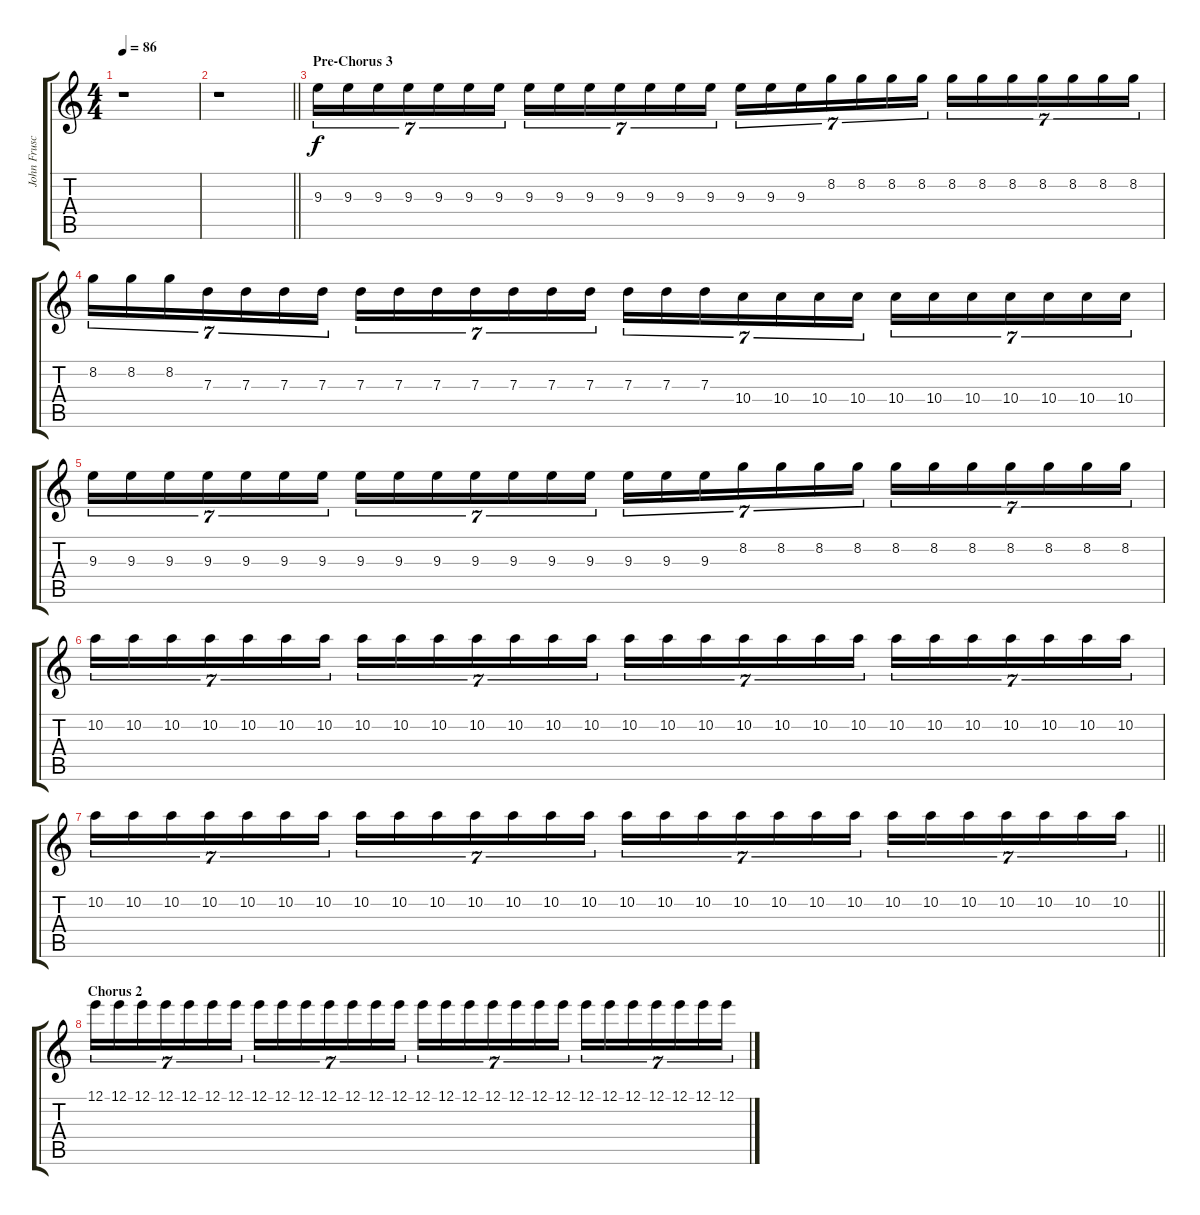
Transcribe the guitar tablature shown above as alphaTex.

\track ("John Frusciante | Gtr. 2" "John Frusc") {instrument distortionguitar}
\staff {score tabs}
\tuning (E4 B3 G3 D3 A2 E2) {hide}
\ts (4 4)
\tempo 86
\clef g2
\ks c
r.1{dy f} |
\barLineRight lightlight
r.1 |
\section ("" "Pre-Chorus 3")
9.3.16{tu (7 4)} 9.3.16{tu (7 4)} 9.3.16{tu (7 4)} 9.3.16{tu (7 4)} 9.3.16{tu (7 4)} 9.3.16{tu (7 4)} 9.3.16{tu (7 4)} 9.3.16{tu (7 4)} 9.3.16{tu (7 4)} 9.3.16{tu (7 4)} 9.3.16{tu (7 4)} 9.3.16{tu (7 4)} 9.3.16{tu (7 4)} 9.3.16{tu (7 4)} 9.3.16{tu (7 4)} 9.3.16{tu (7 4)} 9.3.16{tu (7 4)} 8.2.16{tu (7 4)} 8.2.16{tu (7 4)} 8.2.16{tu (7 4)} 8.2.16{tu (7 4)} 8.2.16{tu (7 4)} 8.2.16{tu (7 4)} 8.2.16{tu (7 4)} 8.2.16{tu (7 4)} 8.2.16{tu (7 4)} 8.2.16{tu (7 4)} 8.2.16{tu (7 4)} |
8.2.16{tu (7 4)} 8.2.16{tu (7 4)} 8.2.16{tu (7 4)} 7.3.16{tu (7 4)} 7.3.16{tu (7 4)} 7.3.16{tu (7 4)} 7.3.16{tu (7 4)} 7.3.16{tu (7 4)} 7.3.16{tu (7 4)} 7.3.16{tu (7 4)} 7.3.16{tu (7 4)} 7.3.16{tu (7 4)} 7.3.16{tu (7 4)} 7.3.16{tu (7 4)} 7.3.16{tu (7 4)} 7.3.16{tu (7 4)} 7.3.16{tu (7 4)} 10.4.16{tu (7 4)} 10.4.16{tu (7 4)} 10.4.16{tu (7 4)} 10.4.16{tu (7 4)} 10.4.16{tu (7 4)} 10.4.16{tu (7 4)} 10.4.16{tu (7 4)} 10.4.16{tu (7 4)} 10.4.16{tu (7 4)} 10.4.16{tu (7 4)} 10.4.16{tu (7 4)} |
9.3.16{tu (7 4)} 9.3.16{tu (7 4)} 9.3.16{tu (7 4)} 9.3.16{tu (7 4)} 9.3.16{tu (7 4)} 9.3.16{tu (7 4)} 9.3.16{tu (7 4)} 9.3.16{tu (7 4)} 9.3.16{tu (7 4)} 9.3.16{tu (7 4)} 9.3.16{tu (7 4)} 9.3.16{tu (7 4)} 9.3.16{tu (7 4)} 9.3.16{tu (7 4)} 9.3.16{tu (7 4)} 9.3.16{tu (7 4)} 9.3.16{tu (7 4)} 8.2.16{tu (7 4)} 8.2.16{tu (7 4)} 8.2.16{tu (7 4)} 8.2.16{tu (7 4)} 8.2.16{tu (7 4)} 8.2.16{tu (7 4)} 8.2.16{tu (7 4)} 8.2.16{tu (7 4)} 8.2.16{tu (7 4)} 8.2.16{tu (7 4)} 8.2.16{tu (7 4)} |
10.2.16{tu (7 4)} 10.2.16{tu (7 4)} 10.2.16{tu (7 4)} 10.2.16{tu (7 4)} 10.2.16{tu (7 4)} 10.2.16{tu (7 4)} 10.2.16{tu (7 4)} 10.2.16{tu (7 4)} 10.2.16{tu (7 4)} 10.2.16{tu (7 4)} 10.2.16{tu (7 4)} 10.2.16{tu (7 4)} 10.2.16{tu (7 4)} 10.2.16{tu (7 4)} 10.2.16{tu (7 4)} 10.2.16{tu (7 4)} 10.2.16{tu (7 4)} 10.2.16{tu (7 4)} 10.2.16{tu (7 4)} 10.2.16{tu (7 4)} 10.2.16{tu (7 4)} 10.2.16{tu (7 4)} 10.2.16{tu (7 4)} 10.2.16{tu (7 4)} 10.2.16{tu (7 4)} 10.2.16{tu (7 4)} 10.2.16{tu (7 4)} 10.2.16{tu (7 4)} |
\barLineRight lightlight
10.2.16{tu (7 4)} 10.2.16{tu (7 4)} 10.2.16{tu (7 4)} 10.2.16{tu (7 4)} 10.2.16{tu (7 4)} 10.2.16{tu (7 4)} 10.2.16{tu (7 4)} 10.2.16{tu (7 4)} 10.2.16{tu (7 4)} 10.2.16{tu (7 4)} 10.2.16{tu (7 4)} 10.2.16{tu (7 4)} 10.2.16{tu (7 4)} 10.2.16{tu (7 4)} 10.2.16{tu (7 4)} 10.2.16{tu (7 4)} 10.2.16{tu (7 4)} 10.2.16{tu (7 4)} 10.2.16{tu (7 4)} 10.2.16{tu (7 4)} 10.2.16{tu (7 4)} 10.2.16{tu (7 4)} 10.2.16{tu (7 4)} 10.2.16{tu (7 4)} 10.2.16{tu (7 4)} 10.2.16{tu (7 4)} 10.2.16{tu (7 4)} 10.2.16{tu (7 4)} |
\section ("" "Chorus 2")
12.1.16{tu (7 4)} 12.1.16{tu (7 4)} 12.1.16{tu (7 4)} 12.1.16{tu (7 4)} 12.1.16{tu (7 4)} 12.1.16{tu (7 4)} 12.1.16{tu (7 4)} 12.1.16{tu (7 4)} 12.1.16{tu (7 4)} 12.1.16{tu (7 4)} 12.1.16{tu (7 4)} 12.1.16{tu (7 4)} 12.1.16{tu (7 4)} 12.1.16{tu (7 4)} 12.1.16{tu (7 4)} 12.1.16{tu (7 4)} 12.1.16{tu (7 4)} 12.1.16{tu (7 4)} 12.1.16{tu (7 4)} 12.1.16{tu (7 4)} 12.1.16{tu (7 4)} 12.1.16{tu (7 4)} 12.1.16{tu (7 4)} 12.1.16{tu (7 4)} 12.1.16{tu (7 4)} 12.1.16{tu (7 4)} 12.1.16{tu (7 4)} 12.1.16{tu (7 4)}
